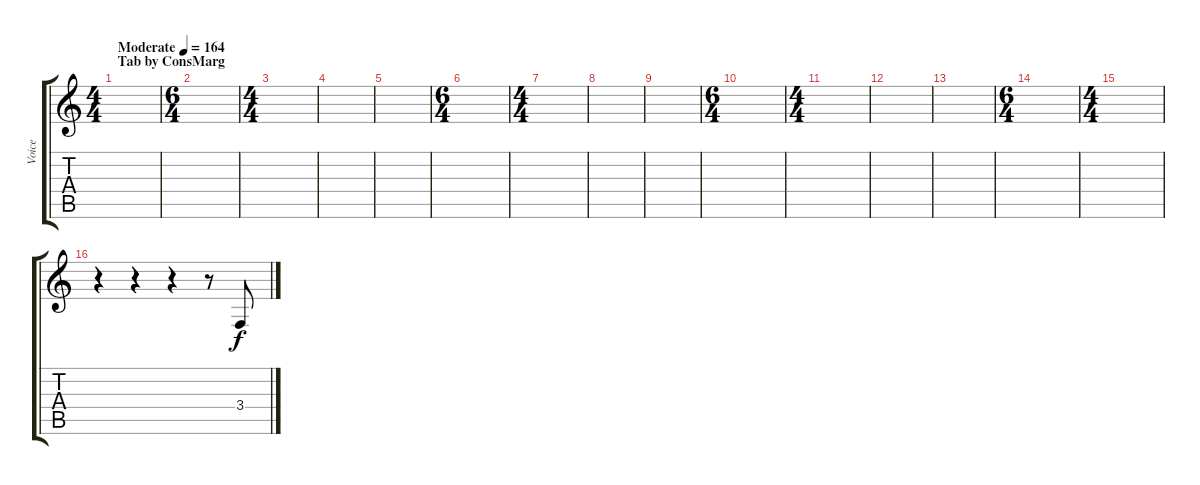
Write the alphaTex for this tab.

\track ("Voice" "Voice") {instrument synthvoice}
\staff {score tabs}
\tuning (E4 B3 G3 D3 A2 E2) {hide}
\ts (4 4)
\section ("" "Tab by ConsMarg")
\tempo (164 "Moderate")
\clef g2
\ks c
|
\ts (6 4)
|
\ts (4 4)
|
|
|
\ts (6 4)
|
\ts (4 4)
|
|
|
\ts (6 4)
|
\ts (4 4)
|
|
|
\ts (6 4)
|
\ts (4 4)
|
r.4 r.4 r.4 r.8 3.4.8
